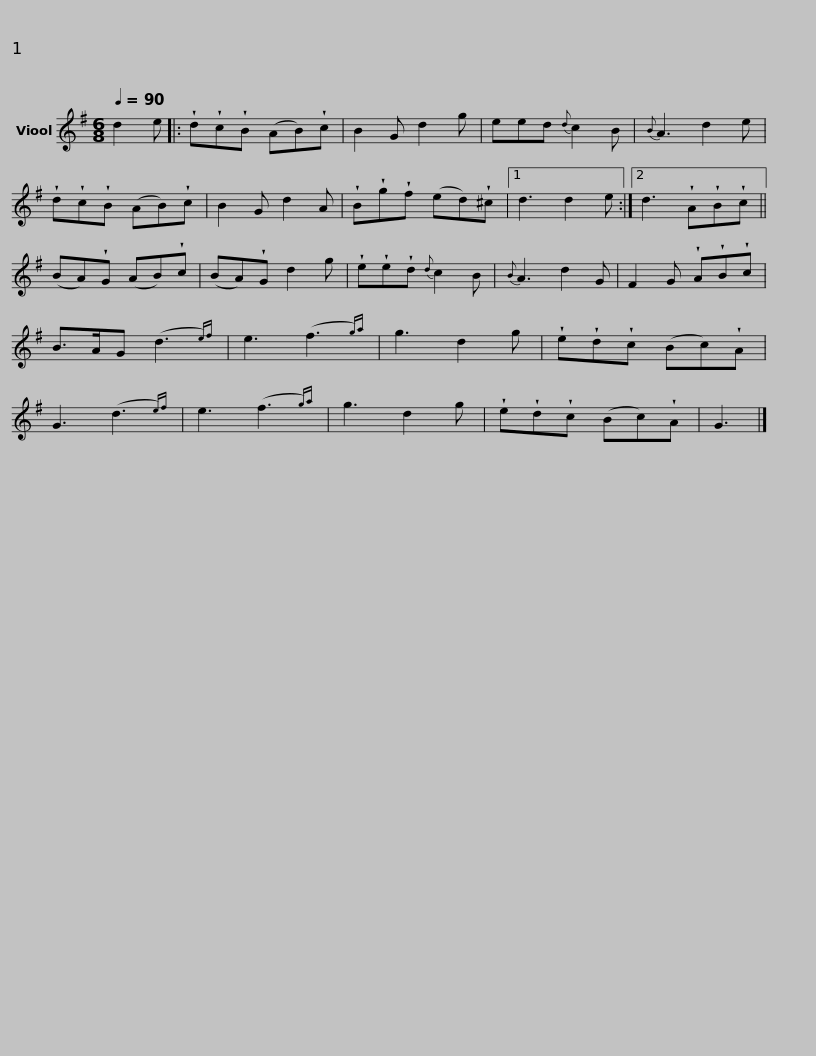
X:1
L:1/8
Q:1/4=90
M:6/8
I:linebreak $
K:G
V:1 treble
V:1
 d2 e |: !wedge!d!wedge!c!wedge!B (AB)!wedge!c | B2 G d2 g | eed{d} c2 B |{B} A3 d2 e |$ %5
 !wedge!d!wedge!c!wedge!B (AB)!wedge!c | B2 G d2 A | !wedge!B!wedge!g!wedge!f (ed)!wedge!^c |1 d3 d2 e :|2 d3 !wedge!A!wedge!B!wedge!c ||$ %10
 (BA)!wedge!G (AB)!wedge!c | (BA)!wedge!G d2 g | !wedge!e!wedge!e!wedge!d{d} c2 B |{B} A3 d2 G | F2 G !wedge!A!wedge!B!wedge!c | %15
 B>AG (d3{e)f} | e3 (f3{g)a} |$ g3 d2 g | !wedge!e!wedge!d!wedge!c (Bc)!wedge!A | G3 (d3{e)f} | %20
 e3 (f3{g)a} | g3 d2 g | !wedge!e!wedge!d!wedge!c (Bc)!wedge!A | G3 |] %24
